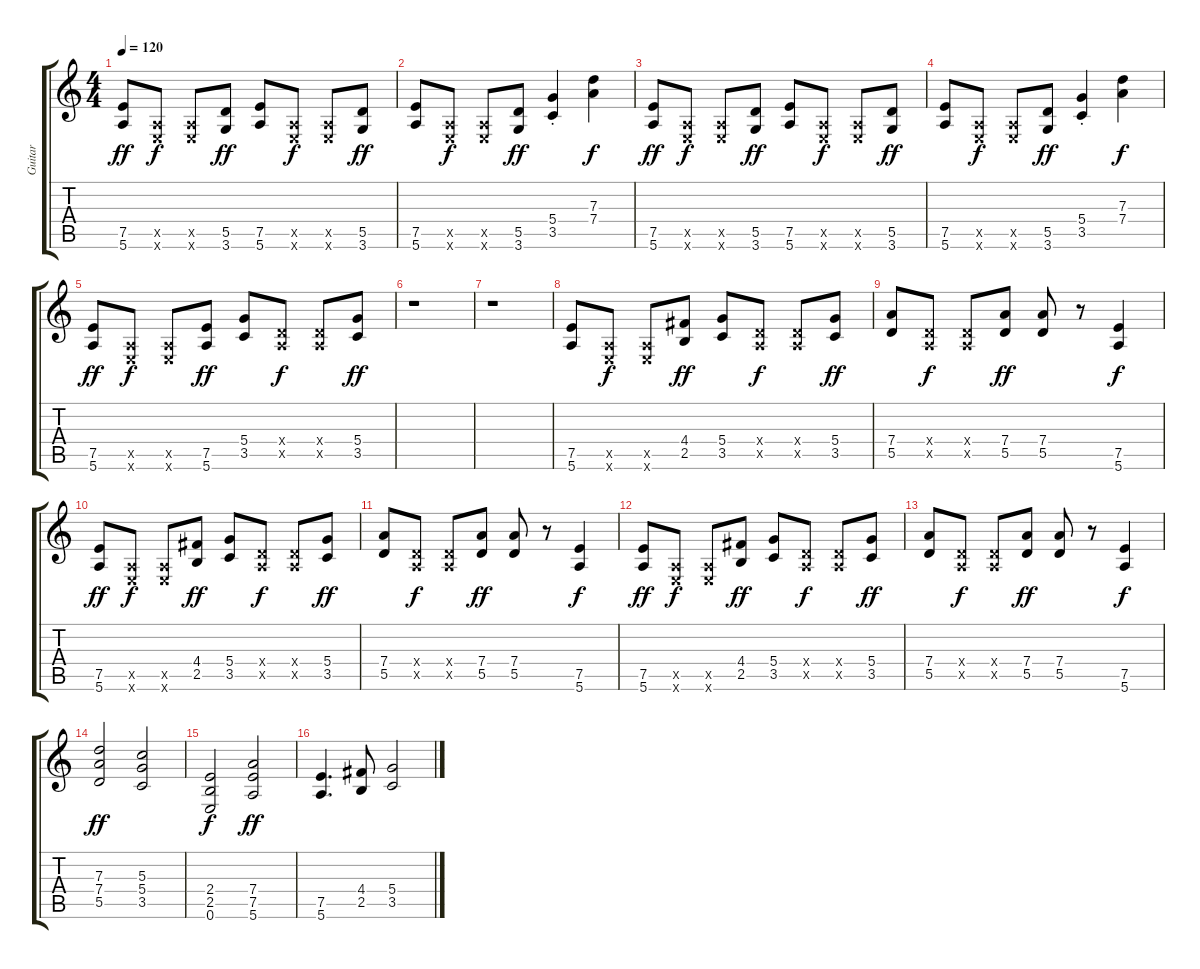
\track ("Guitar" "Guitar") {instrument distortionguitar}
\staff {score tabs}
\tuning (E4 B3 G3 D3 A2 E2) {hide}
\ts (4 4)
\tempo 120
\clef g2
\ks c
(7.5 5.6).8{dy ff} (0.5{x} 0.6{x}).8{dy f} (0.5{x} 0.6{x}).8 (5.5 3.6).8{dy ff} (7.5 5.6).8 (0.5{x} 0.6{x}).8{dy f} (0.5{x} 0.6{x}).8 (5.5 3.6).8{dy ff} |
(7.5 5.6).8 (0.5{x} 0.6{x}).8{dy f} (0.5{x} 0.6{x}).8 (5.5 3.6).8{dy ff} (5.4{st} 3.5{st}).4 (7.3 7.4).4{dy f} |
(7.5 5.6).8{dy ff} (0.5{x} 0.6{x}).8{dy f} (0.5{x} 0.6{x}).8 (5.5 3.6).8{dy ff} (7.5 5.6).8 (0.5{x} 0.6{x}).8{dy f} (0.5{x} 0.6{x}).8 (5.5 3.6).8{dy ff} |
(7.5 5.6).8 (0.5{x} 0.6{x}).8{dy f} (0.5{x} 0.6{x}).8 (5.5 3.6).8{dy ff} (5.4{st} 3.5{st}).4 (7.3 7.4).4{dy f} |
(7.5 5.6).8{dy ff} (0.5{x} 0.6{x}).8{dy f} (0.5{x} 0.6{x}).8 (7.5 5.6).8{dy ff} (5.4 3.5).8 (0.4{x} 0.5{x}).8{dy f} (0.4{x} 0.5{x}).8 (5.4 3.5).8{dy ff} |
r.1 |
r.1 |
(7.5 5.6).8 (0.5{x} 0.6{x}).8{dy f} (0.5{x} 0.6{x}).8 (4.4 2.5).8{dy ff} (5.4 3.5).8 (0.4{x} 0.5{x}).8{dy f} (0.4{x} 0.5{x}).8 (5.4 3.5).8{dy ff} |
(7.4 5.5).8 (0.4{x} 0.5{x}).8{dy f} (0.4{x} 0.5{x}).8 (7.4 5.5).8{dy ff} (7.4 5.5).8 r.8 (7.5 5.6).4{dy f} |
(7.5 5.6).8{dy ff} (0.5{x} 0.6{x}).8{dy f} (0.5{x} 0.6{x}).8 (4.4 2.5).8{dy ff} (5.4 3.5).8 (0.4{x} 0.5{x}).8{dy f} (0.4{x} 0.5{x}).8 (5.4 3.5).8{dy ff} |
(7.4 5.5).8 (0.4{x} 0.5{x}).8{dy f} (0.4{x} 0.5{x}).8 (7.4 5.5).8{dy ff} (7.4 5.5).8 r.8 (7.5 5.6).4{dy f} |
(7.5 5.6).8{dy ff} (0.5{x} 0.6{x}).8{dy f} (0.5{x} 0.6{x}).8 (4.4 2.5).8{dy ff} (5.4 3.5).8 (0.4{x} 0.5{x}).8{dy f} (0.4{x} 0.5{x}).8 (5.4 3.5).8{dy ff} |
(7.4 5.5).8 (0.4{x} 0.5{x}).8{dy f} (0.4{x} 0.5{x}).8 (7.4 5.5).8{dy ff} (7.4 5.5).8 r.8 (7.5 5.6).4{dy f} |
(7.3 7.4 5.5).2{dy ff} (5.3 5.4 3.5).2 |
(2.4 2.5 0.6).2{dy f} (7.4 7.5 5.6).2{dy ff} |
(7.5 5.6).4{d} (4.4 2.5).8 (5.4 3.5).2
